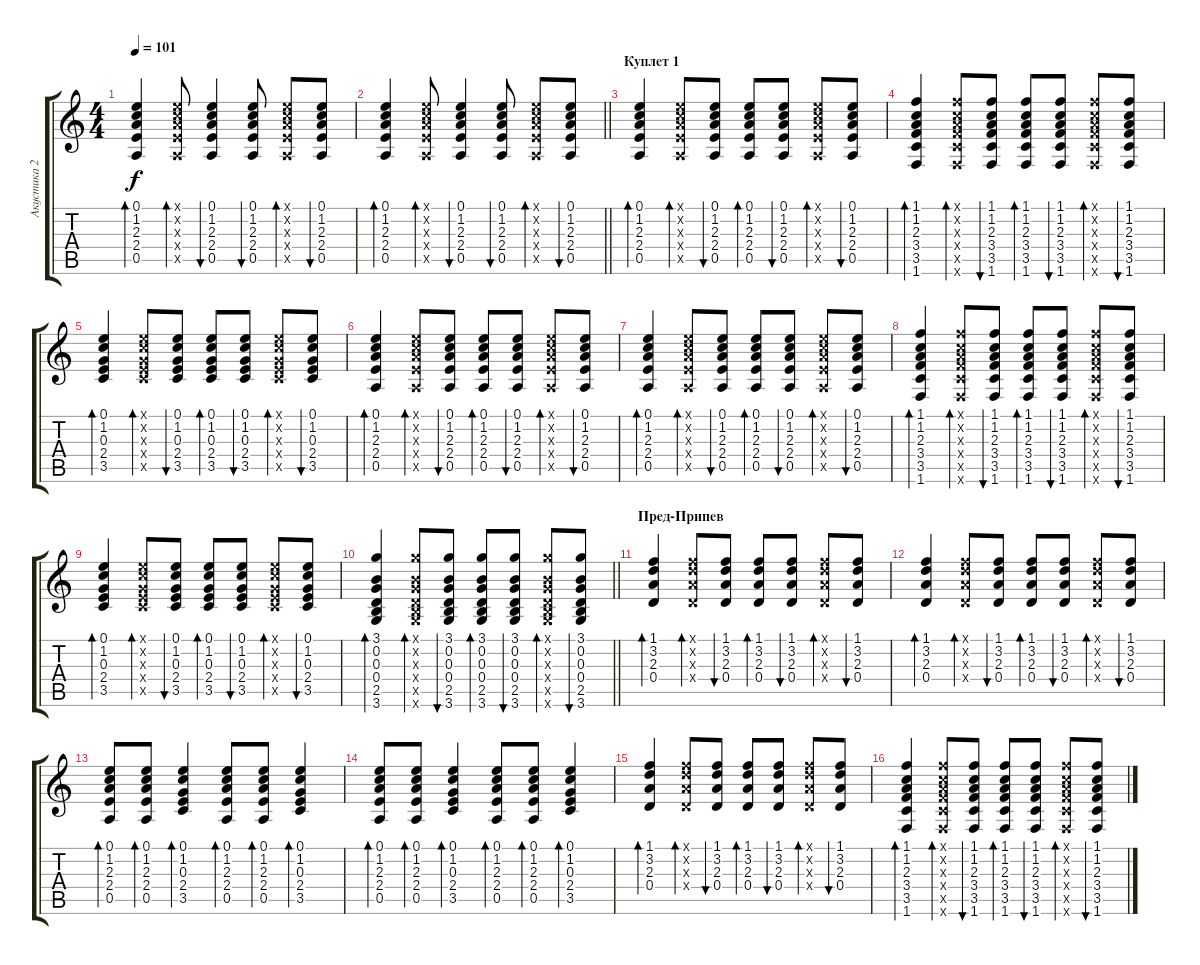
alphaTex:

\track ("Акустика 2" "Акустика 2") {instrument acousticguitarsteel}
\staff {score tabs}
\tuning (E4 B3 G3 D3 A2 E2) {hide}
\ts (4 4)
\tempo 101
\clef g2
\ks c
(0.1 1.2 2.3 2.4 0.5).4{bd 30 dy f} (0.1{x} 1.2{x} 2.3{x} 2.4{x} 0.5{x}).8{bd 30} (0.1 1.2 2.3 2.4 0.5).4{bu 30} (0.1 1.2 2.3 2.4 0.5).8{bu 30} (0.1{x} 1.2{x} 2.3{x} 2.4{x} 0.5{x}).8{bd 30} (0.1 1.2 2.3 2.4 0.5).8{bu 30} |
\barLineRight lightlight
(0.1 1.2 2.3 2.4 0.5).4{bd 30} (0.1{x} 1.2{x} 2.3{x} 2.4{x} 0.5{x}).8{bd 30} (0.1 1.2 2.3 2.4 0.5).4{bu 30} (0.1 1.2 2.3 2.4 0.5).8{bu 30} (0.1{x} 1.2{x} 2.3{x} 2.4{x} 0.5{x}).8{bd 30} (0.1 1.2 2.3 2.4 0.5).8{bu 30} |
\section ("" "Куплет 1")
(0.1 1.2 2.3 2.4 0.5).4{bd 30} (0.1{x} 1.2{x} 2.3{x} 2.4{x} 0.5{x}).8{bd 30} (0.1 1.2 2.3 2.4 0.5).8{bu 30} (0.1 1.2 2.3 2.4 0.5).8{bd 30} (0.1 1.2 2.3 2.4 0.5).8{bu 30} (0.1{x} 1.2{x} 2.3{x} 2.4{x} 0.5{x}).8{bd 30} (0.1 1.2 2.3 2.4 0.5).8{bu 30} |
(1.1 1.2 2.3 3.4 3.5 1.6).4{bd 30} (1.1{x} 1.2{x} 2.3{x} 3.4{x} 3.5{x} 1.6{x}).8{bd 30} (1.1 1.2 2.3 3.4 3.5 1.6).8{bu 30} (1.1 1.2 2.3 3.4 3.5 1.6).8{bd 30} (1.1 1.2 2.3 3.4 3.5 1.6).8{bu 30} (1.1{x} 1.2{x} 2.3{x} 3.4{x} 3.5{x} 1.6{x}).8{bd 30} (1.1 1.2 2.3 3.4 3.5 1.6).8{bu 30} |
(0.1 1.2 0.3 2.4 3.5).4{bd 30} (0.1{x} 1.2{x} 0.3{x} 2.4{x} 3.5{x}).8{bd 30} (0.1 1.2 0.3 2.4 3.5).8{bu 30} (0.1 1.2 0.3 2.4 3.5).8{bd 30} (0.1 1.2 0.3 2.4 3.5).8{bu 30} (0.1{x} 1.2{x} 0.3{x} 2.4{x} 3.5{x}).8{bd 30} (0.1 1.2 0.3 2.4 3.5).8{bu 30} |
(0.1 1.2 2.3 2.4 0.5).4{bd 30} (0.1{x} 1.2{x} 2.3{x} 2.4{x} 0.5{x}).8{bd 30} (0.1 1.2 2.3 2.4 0.5).8{bu 30} (0.1 1.2 2.3 2.4 0.5).8{bd 30} (0.1 1.2 2.3 2.4 0.5).8{bu 30} (0.1{x} 1.2{x} 2.3{x} 2.4{x} 0.5{x}).8{bd 30} (0.1 1.2 2.3 2.4 0.5).8{bu 30} |
(0.1 1.2 2.3 2.4 0.5).4{bd 30} (0.1{x} 1.2{x} 2.3{x} 2.4{x} 0.5{x}).8{bd 30} (0.1 1.2 2.3 2.4 0.5).8{bu 30} (0.1 1.2 2.3 2.4 0.5).8{bd 30} (0.1 1.2 2.3 2.4 0.5).8{bu 30} (0.1{x} 1.2{x} 2.3{x} 2.4{x} 0.5{x}).8{bd 30} (0.1 1.2 2.3 2.4 0.5).8{bu 30} |
(1.1 1.2 2.3 3.4 3.5 1.6).4{bd 30} (1.1{x} 1.2{x} 2.3{x} 3.4{x} 3.5{x} 1.6{x}).8{bd 30} (1.1 1.2 2.3 3.4 3.5 1.6).8{bu 30} (1.1 1.2 2.3 3.4 3.5 1.6).8{bd 30} (1.1 1.2 2.3 3.4 3.5 1.6).8{bu 30} (1.1{x} 1.2{x} 2.3{x} 3.4{x} 3.5{x} 1.6{x}).8{bd 30} (1.1 1.2 2.3 3.4 3.5 1.6).8{bu 30} |
(0.1 1.2 0.3 2.4 3.5).4{bd 30} (0.1{x} 1.2{x} 0.3{x} 2.4{x} 3.5{x}).8{bd 30} (0.1 1.2 0.3 2.4 3.5).8{bu 30} (0.1 1.2 0.3 2.4 3.5).8{bd 30} (0.1 1.2 0.3 2.4 3.5).8{bu 30} (0.1{x} 1.2{x} 0.3{x} 2.4{x} 3.5{x}).8{bd 30} (0.1 1.2 0.3 2.4 3.5).8{bu 30} |
\barLineRight lightlight
(3.1 0.2 0.3 0.4 2.5 3.6).4{bd 30} (3.1{x} 0.2{x} 0.3{x} 0.4{x} 2.5{x} 3.6{x}).8{bd 30} (3.1 0.2 0.3 0.4 2.5 3.6).8{bu 30} (3.1 0.2 0.3 0.4 2.5 3.6).8{bd 30} (3.1 0.2 0.3 0.4 2.5 3.6).8{bu 30} (3.1{x} 0.2{x} 0.3{x} 0.4{x} 2.5{x} 3.6{x}).8{bd 30} (3.1 0.2 0.3 0.4 2.5 3.6).8{bu 30} |
\section ("" "Пред-Припев")
(1.1 3.2 2.3 0.4).4{bd 30} (1.1{x} 3.2{x} 2.3{x} 0.4{x}).8{bd 30} (1.1 3.2 2.3 0.4).8{bu 30} (1.1 3.2 2.3 0.4).8{bd 30} (1.1 3.2 2.3 0.4).8{bu 30} (1.1{x} 3.2{x} 2.3{x} 0.4{x}).8{bd 30} (1.1 3.2 2.3 0.4).8{bu 30} |
(1.1 3.2 2.3 0.4).4{bd 30} (1.1{x} 3.2{x} 2.3{x} 0.4{x}).8{bd 30} (1.1 3.2 2.3 0.4).8{bu 30} (1.1 3.2 2.3 0.4).8{bd 30} (1.1 3.2 2.3 0.4).8{bu 30} (1.1{x} 3.2{x} 2.3{x} 0.4{x}).8{bd 30} (1.1 3.2 2.3 0.4).8{bu 30} |
(0.1 1.2 2.3 2.4 0.5).8{bd 30} (0.1 1.2 2.3 2.4 0.5).8{bd 30} (0.1 1.2 0.3 2.4 3.5).4{bd 30} (0.1 1.2 2.3 2.4 0.5).8{bd 30} (0.1 1.2 2.3 2.4 0.5).8{bd 30} (0.1 1.2 0.3 2.4 3.5).4{bd 30} |
(0.1 1.2 2.3 2.4 0.5).8{bd 30} (0.1 1.2 2.3 2.4 0.5).8{bd 30} (0.1 1.2 0.3 2.4 3.5).4{bd 30} (0.1 1.2 2.3 2.4 0.5).8{bd 30} (0.1 1.2 2.3 2.4 0.5).8{bd 30} (0.1 1.2 0.3 2.4 3.5).4{bd 30} |
(1.1 3.2 2.3 0.4).4{bd 30} (1.1{x} 3.2{x} 2.3{x} 0.4{x}).8{bd 30} (1.1 3.2 2.3 0.4).8{bu 30} (1.1 3.2 2.3 0.4).8{bd 30} (1.1 3.2 2.3 0.4).8{bu 30} (1.1{x} 3.2{x} 2.3{x} 0.4{x}).8{bd 30} (1.1 3.2 2.3 0.4).8{bu 30} |
(1.1 1.2 2.3 3.4 3.5 1.6).4{bd 30} (1.1{x} 1.2{x} 2.3{x} 3.4{x} 3.5{x} 1.6{x}).8{bd 30} (1.1 1.2 2.3 3.4 3.5 1.6).8{bu 30} (1.1 1.2 2.3 3.4 3.5 1.6).8{bd 30} (1.1 1.2 2.3 3.4 3.5 1.6).8{bu 30} (1.1{x} 1.2{x} 2.3{x} 3.4{x} 3.5{x} 1.6{x}).8{bd 30} (1.1 1.2 2.3 3.4 3.5 1.6).8{bu 30}
